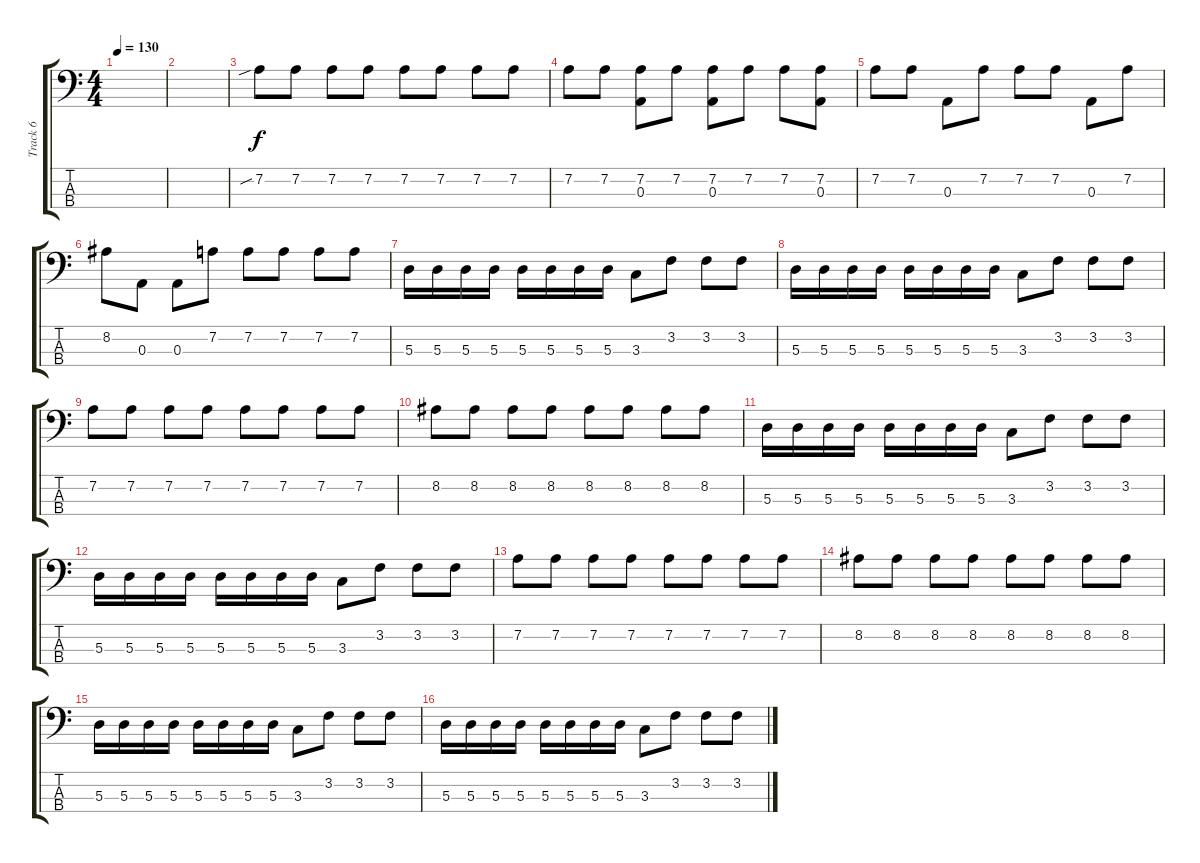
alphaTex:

\track ("Track 6" "Track 6") {instrument electricbassfinger}
\staff {score tabs}
\tuning (G2 D2 A1 E1) {hide}
\ts (4 4)
\tempo 130
\clef f4
\ks c
|
|
7.2{sib}.8 7.2.8 7.2.8 7.2.8 7.2.8 7.2.8 7.2.8 7.2.8 |
7.2.8 7.2.8 (7.2 0.3).8 7.2.8 (7.2 0.3).8 7.2.8 7.2.8 (7.2 0.3).8 |
7.2.8 7.2.8 0.3.8 7.2.8 7.2.8 7.2.8 0.3.8 7.2.8 |
8.2.8 0.3.8 0.3.8 7.2.8 7.2.8 7.2.8 7.2.8 7.2.8 |
5.3.16 5.3.16 5.3.16 5.3.16 5.3.16 5.3.16 5.3.16 5.3.16 3.3.8 3.2.8 3.2.8 3.2.8 |
5.3.16 5.3.16 5.3.16 5.3.16 5.3.16 5.3.16 5.3.16 5.3.16 3.3.8 3.2.8 3.2.8 3.2.8 |
7.2.8 7.2.8 7.2.8 7.2.8 7.2.8 7.2.8 7.2.8 7.2.8 |
8.2.8 8.2.8 8.2.8 8.2.8 8.2.8 8.2.8 8.2.8 8.2.8 |
5.3.16 5.3.16 5.3.16 5.3.16 5.3.16 5.3.16 5.3.16 5.3.16 3.3.8 3.2.8 3.2.8 3.2.8 |
5.3.16 5.3.16 5.3.16 5.3.16 5.3.16 5.3.16 5.3.16 5.3.16 3.3.8 3.2.8 3.2.8 3.2.8 |
7.2.8 7.2.8 7.2.8 7.2.8 7.2.8 7.2.8 7.2.8 7.2.8 |
8.2.8 8.2.8 8.2.8 8.2.8 8.2.8 8.2.8 8.2.8 8.2.8 |
5.3.16 5.3.16 5.3.16 5.3.16 5.3.16 5.3.16 5.3.16 5.3.16 3.3.8 3.2.8 3.2.8 3.2.8 |
5.3.16 5.3.16 5.3.16 5.3.16 5.3.16 5.3.16 5.3.16 5.3.16 3.3.8 3.2.8 3.2.8 3.2.8
